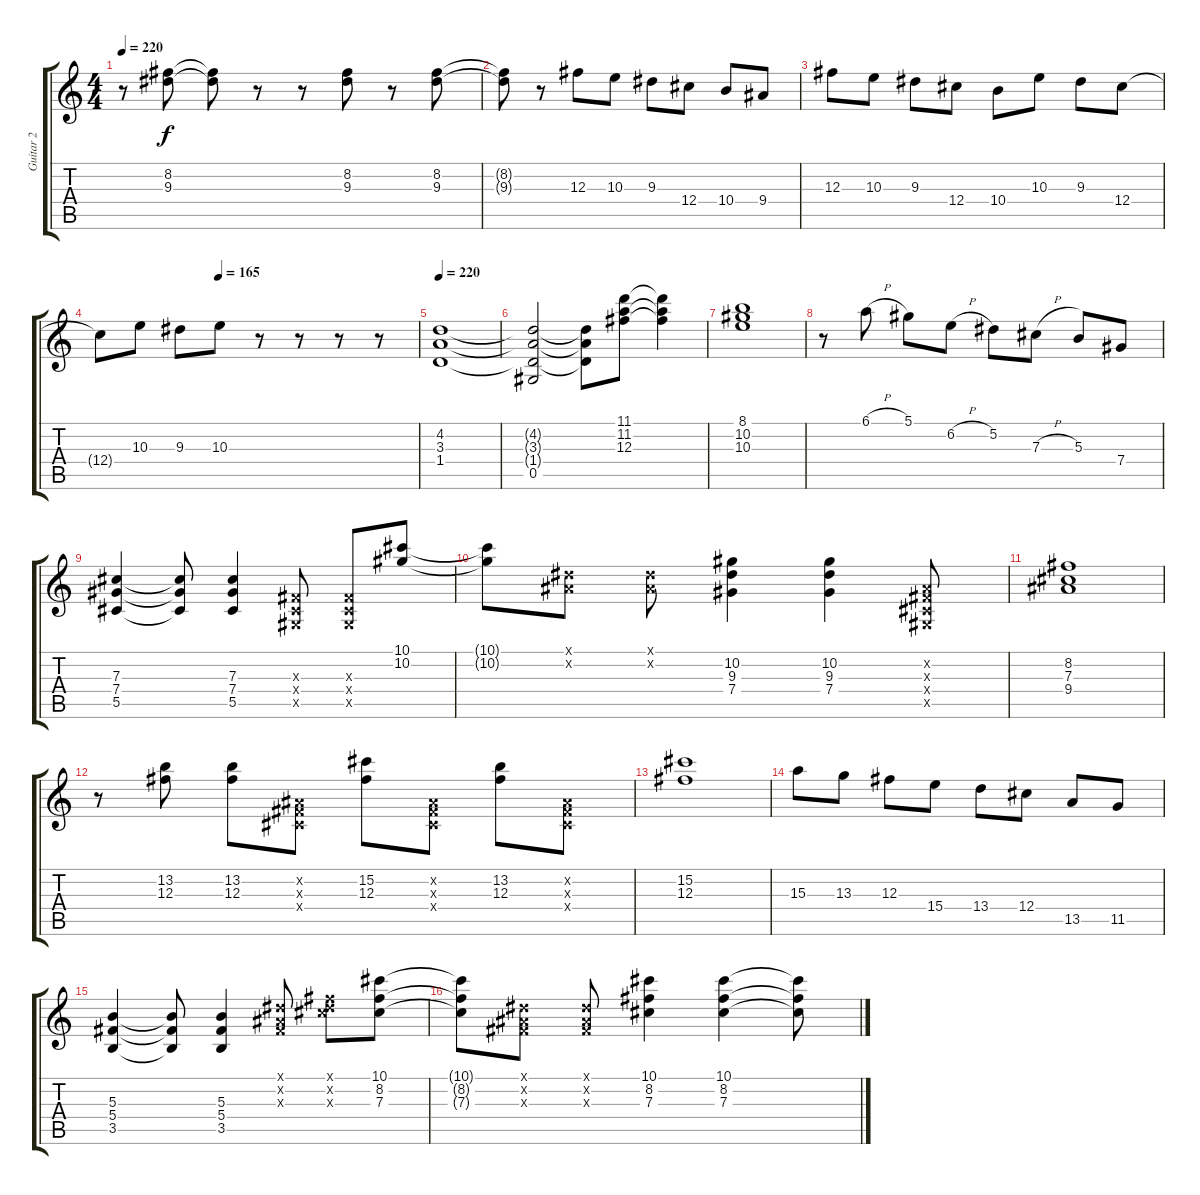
\track ("Guitar 2" "Guitar 2") {instrument overdrivenguitar}
\staff {score tabs}
\tuning (Eb4 Bb3 Gb3 Db3 Ab2 Eb2) {hide}
\ts (4 4)
\tempo 220
\clef g2
\ks c
r.8{dy f} (8.2 9.3).8 (8.2{t} 9.3{t}).8 r.8 r.8 (8.2 9.3).8 r.8 (8.2 9.3).8 |
(8.2{t} 9.3{t}).8 r.8 12.3.8 10.3.8 9.3.8 12.4.8 10.4.8 9.4.8 |
12.3.8 10.3.8 9.3.8 12.4.8 10.4.8 10.3.8 9.3.8 12.4.8 |
\tempo (165 0.375)
12.4{t}.8 10.3.8 9.3.8 10.3.8 r.8 r.8 r.8 r.8 |
\tempo 220
(4.2 3.3 1.4).1{volume 10 balance 5 instrument overdrivenguitar} |
(4.2{t} 3.3{t} 1.4{t} 0.5).2 (4.2{t} 3.3{t} 1.4{t}).8 (11.1 11.2 12.3).8 (11.1{t} 11.2{t} 12.3{t}).4 |
(8.1 10.2 10.3).1 |
r.8 6.1{h}.8 5.1.8 6.2{h}.8 5.2.8 7.3{h}.8 5.3.8 7.4.8 |
(7.3 7.4 5.5).4 (7.3{t} 7.4{t} 5.5{t}).8 (7.3 7.4 5.5).4 (0.3{x} 0.4{x} 0.5{x}).8 (0.3{x} 0.4{x} 0.5{x}).8 (10.1 10.2).8 |
(10.1{t} 10.2{t}).8 (0.1{x} 0.2{x}).8 (0.1{x} 0.2{x}).8 (10.2 9.3 7.4).4 (10.2 9.3 7.4).4 (0.2{x} 0.3{x} 0.4{x} 0.5{x}).8 |
(8.2 7.3 9.4).1 |
r.8 (13.2 12.3).8 (13.2 12.3).8 (0.2{x} 0.3{x} 0.4{x}).8 (15.2 12.3).8 (0.2{x} 0.3{x} 0.4{x}).8 (13.2 12.3).8 (0.2{x} 0.3{x} 0.4{x}).8 |
(15.2 12.3).1 |
15.3.8 13.3.8 12.3.8 15.4.8 13.4.8 12.4.8 13.5.8 11.5.8 |
(5.3 5.4 3.5).4 (5.3{t} 5.4{t} 3.5{t}).8 (5.3 5.4 3.5).4 (0.1{x} 0.2{x} 0.3{x}).8 (0.1{x} 8.2{x} 7.3{x}).8 (10.1 8.2 7.3).8 |
(10.1{t} 8.2{t} 7.3{t}).8 (0.1{x} 0.2{x} 0.3{x}).8 (0.1{x} 0.2{x} 0.3{x}).8 (10.1 8.2 7.3).4 (10.1 8.2 7.3).4 (10.1{t} 8.2{t} 7.3{t}).8
